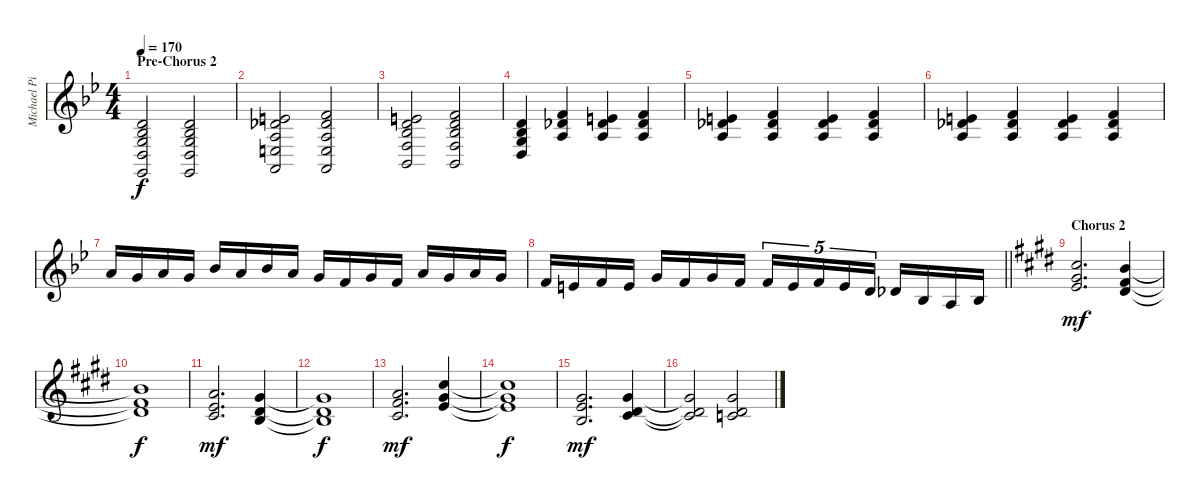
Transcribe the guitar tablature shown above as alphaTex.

\track ("Michael Pinella Keys" "Michael Pi") {instrument harpsichord}
\staff {score}
\tuning (D4 A3 F3 C3 G2 D2) {hide}
\ts (4 4)
\section ("" "Pre-Chorus 2")
\tempo 170
\clef g2
\ks gminor
(0.1 1.2 2.3 2.4 0.5).2{dy f volume 13 instrument harpsichord} (0.1 1.2 2.3 2.4 0.5).2 |
(2.1 4.2 4.3 4.4 2.5).2 (3.1 4.2 4.3 4.4 2.5).2 |
(2.1 5.2 5.3 5.4 3.5).2 (3.1 5.2 5.3 5.4 3.5).2 |
(0.1 1.2 2.3 2.4).4 (3.1 4.2 4.3).4 (2.1 4.2 4.3).4 (3.1 4.2 4.3).4 |
(2.1 4.2 4.3).4 (3.1 4.2 4.3).4 (2.1 4.2 4.3).4 (3.1 4.2 4.3).4 |
(2.1 4.2 4.3).4 (3.1 4.2 4.3).4 (2.1 4.2 4.3).4 (3.1 4.2 4.3).4 |
12.2.16{volume 16} 10.2.16 12.2.16 10.2.16 13.2.16 12.2.16 13.2.16 12.2.16 10.2.16 8.2.16 10.2.16 8.2.16 12.2.16 10.2.16 12.2.16 10.2.16 |
\barLineRight lightlight
8.2.16 7.2.16 8.2.16 7.2.16 10.2.16 8.2.16 10.2.16 8.2.16 8.2.16{tu (5 4)} 7.2.16{tu (5 4)} 8.2.16{tu (5 4)} 7.2.16{tu (5 4)} 9.3.16{tu (5 4)} 8.3.16 10.4.16 9.4.16 10.4.16 |
\section ("" "Chorus 2")
\ks c#minor
(11.1 11.2 11.3).2{d dy mf volume 13} (9.1 9.2 10.3).4 |
(9.1{t} 9.2{t} 10.3{t}).1{dy f} |
(7.1 7.2 8.3).2{d dy mf} (6.1 6.2 6.3).4 |
(6.1{t} 6.2{t} 6.3{t}).1{dy f} |
(7.1 9.2 8.3).2{d dy mf} (11.1 11.2 11.3).4 |
(11.1{t} 11.2{t} 11.3{t}).1{dy f} |
(6.1 7.2 6.3).2{d dy mf} (6.1 6.2 8.3).4 |
(6.1{t} 6.2{t} 8.3{t}).2 (6.1 6.2 7.3).2
